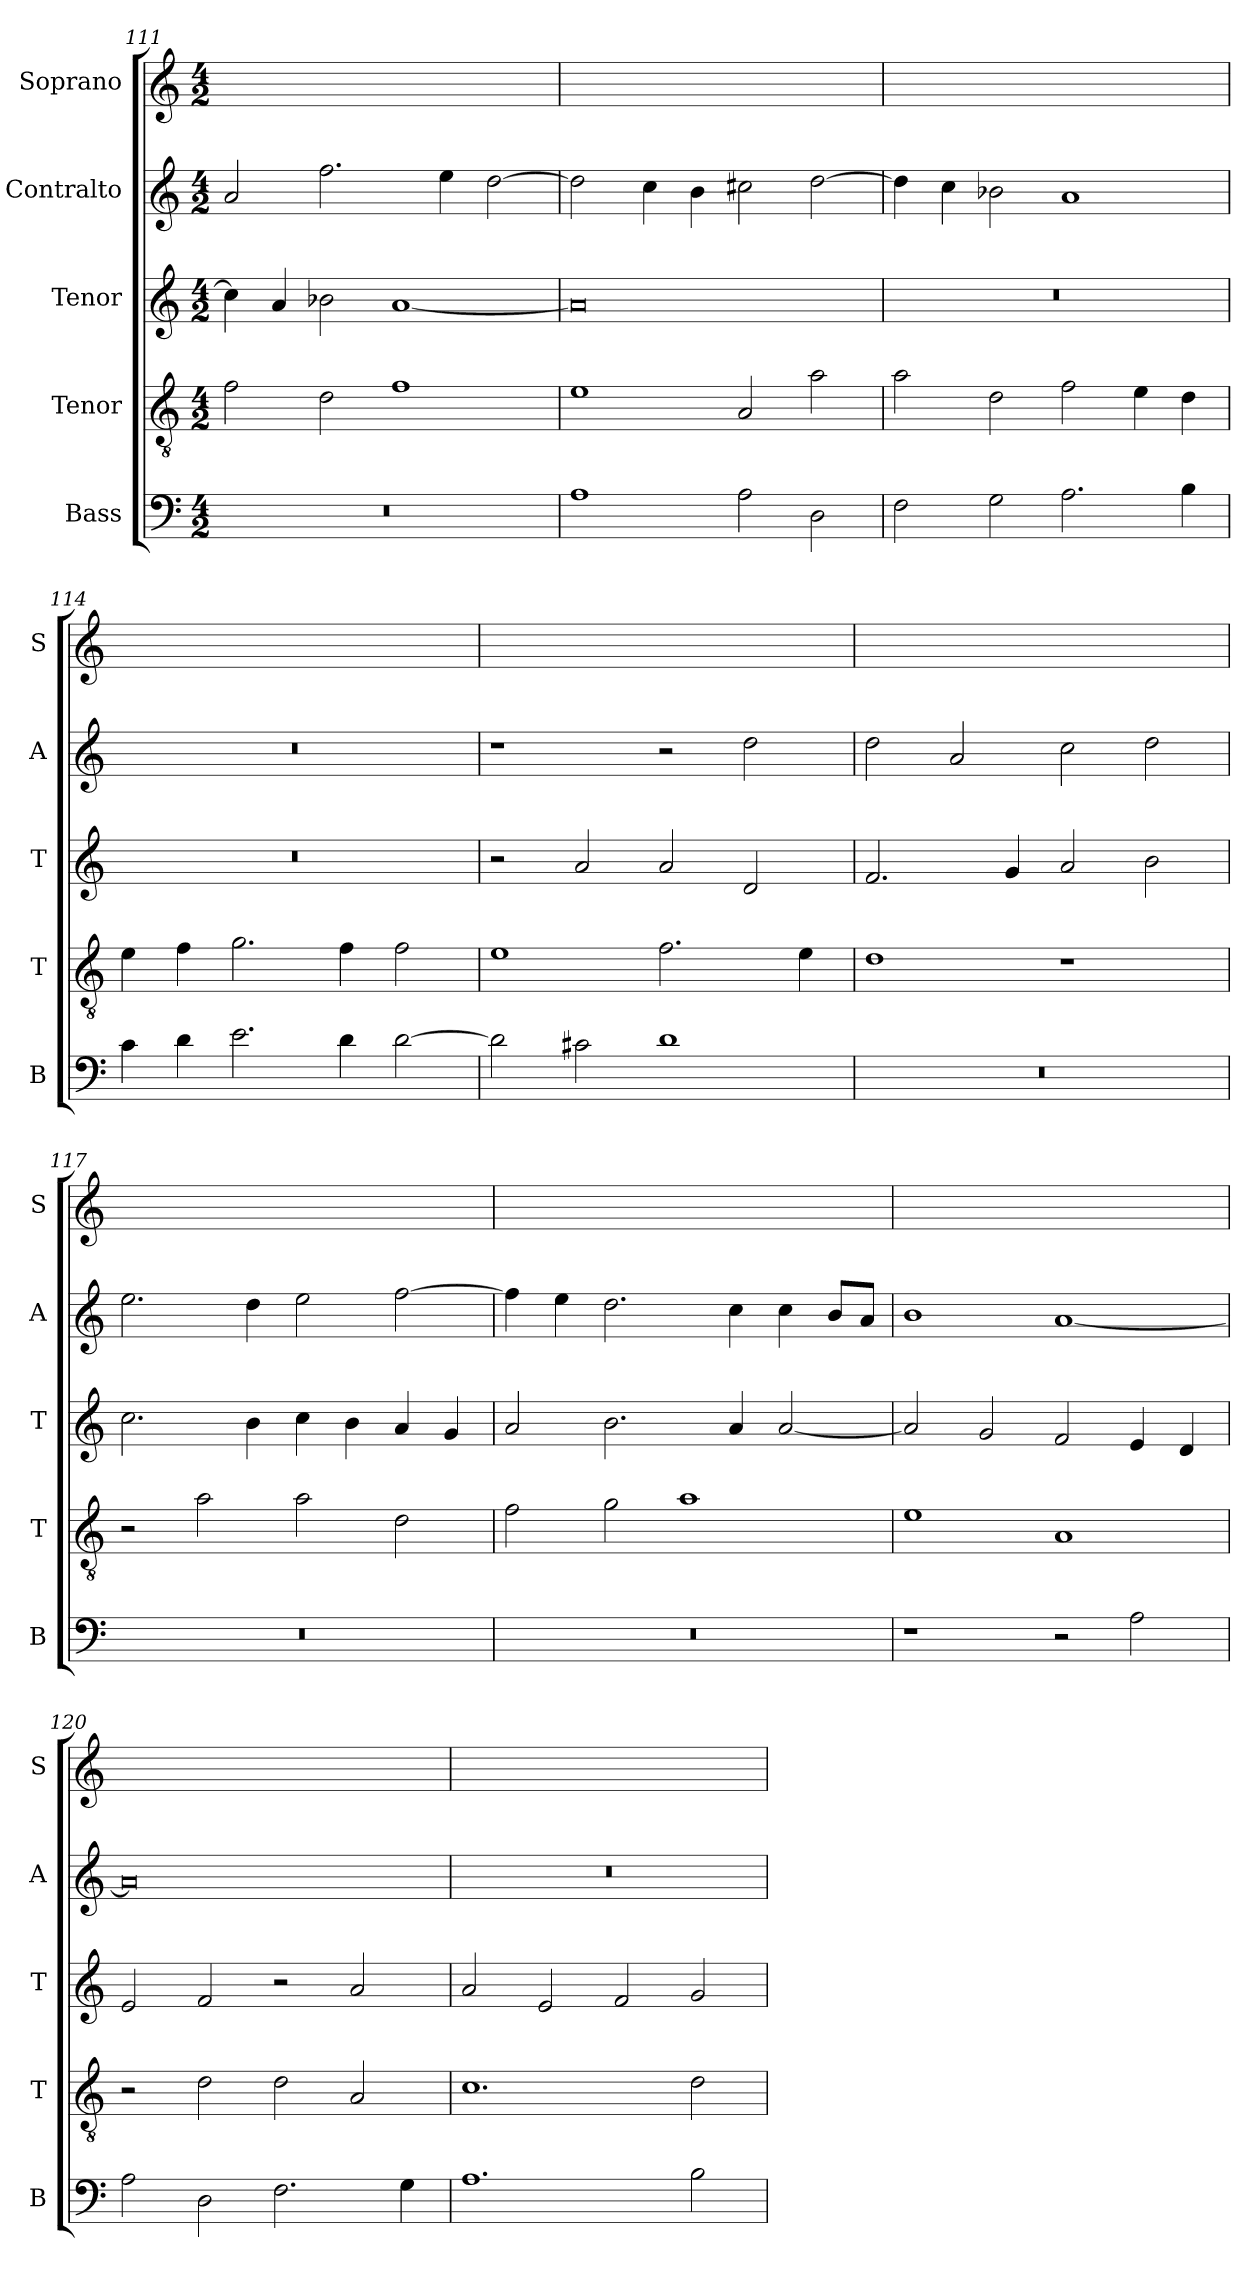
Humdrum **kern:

**kern	**kern	**kern	**kern	**kern
*part5	*part4	*part3	*part2	*part1
*staff5	*staff4	*staff3	*staff2	*staff1
*I"Bass	*I"Tenor	*I"Tenor	*I"Contralto	*I"Soprano
*I'B	*I'T	*I'T	*I'A	*I'S
*clefF4	*clefGv2	*clefG2	*clefG2	*clefG2
*k[]	*k[]	*k[]	*k[]	*k[]
*D:dor	*D:dor	*D:dor	*D:dor	*D:dor
*M4/2	*M4/2	*M4/2	*M4/2	*M4/2
=111	=111	=111	=111	=111
0r	2f	4cc]	2a	0ryy
.	.	4a	.	.
.	2d	2b-X	2.ff	.
.	1f	[1a	.	.
.	.	.	4ee	.
.	.	.	[2dd	.
=112	=112	=112	=112	=112
1A	1e	0a]	2dd]	0ryy
.	.	.	4cc	.
.	.	.	4b	.
2A	2A	.	2cc#X	.
2D	2a	.	[2dd	.
=113	=113	=113	=113	=113
2F	2a	0r	4dd]	0ryy
.	.	.	4cc	.
2G	2d	.	2b-X	.
2.A	2f	.	1a	.
.	4e	.	.	.
4B	4d	.	.	.
=114	=114	=114	=114	=114
4c	4e	0r	0r	0ryy
4d	4f	.	.	.
2.e	2.g	.	.	.
4d	4f	.	.	.
[2d	2f	.	.	.
=115	=115	=115	=115	=115
2d]	1e	2r	1r	0ryy
2c#X	.	2a	.	.
1d	2.f	2a	2r	.
.	.	2d	2dd	.
.	4e	.	.	.
=116	=116	=116	=116	=116
0r	1d	2.f	2dd	0ryy
.	.	.	2a	.
.	.	4g	.	.
.	1r	2a	2cc	.
.	.	2b	2dd	.
=117	=117	=117	=117	=117
0r	2r	2.cc	2.ee	0ryy
.	2a	.	.	.
.	.	4b	4dd	.
.	2a	4cc	2ee	.
.	.	4b	.	.
.	2d	4a	[2ff	.
.	.	4g	.	.
=118	=118	=118	=118	=118
0r	2f	2a	4ff]	0ryy
.	.	.	4ee	.
.	2g	2.b	2.dd	.
.	1a	.	.	.
.	.	4a	4cc	.
.	.	[2a	4cc	.
.	.	.	8b/L	.
.	.	.	8a/J	.
=119	=119	=119	=119	=119
1r	1e	2a]	1b	0ryy
.	.	2g	.	.
2r	1A	2f	[1a	.
2A	.	4e	.	.
.	.	4d	.	.
=120	=120	=120	=120	=120
2A	2r	2e	0a]	0ryy
2D	2d	2f	.	.
2.F	2d	2r	.	.
.	2A	2a	.	.
4G	.	.	.	.
=121	=121	=121	=121	=121
1.A	1.c	2a	0r	0ryy
.	.	2e	.	.
.	.	2f	.	.
2B	2d	2g	.	.
=	=	=	=	=
*-	*-	*-	*-	*-
